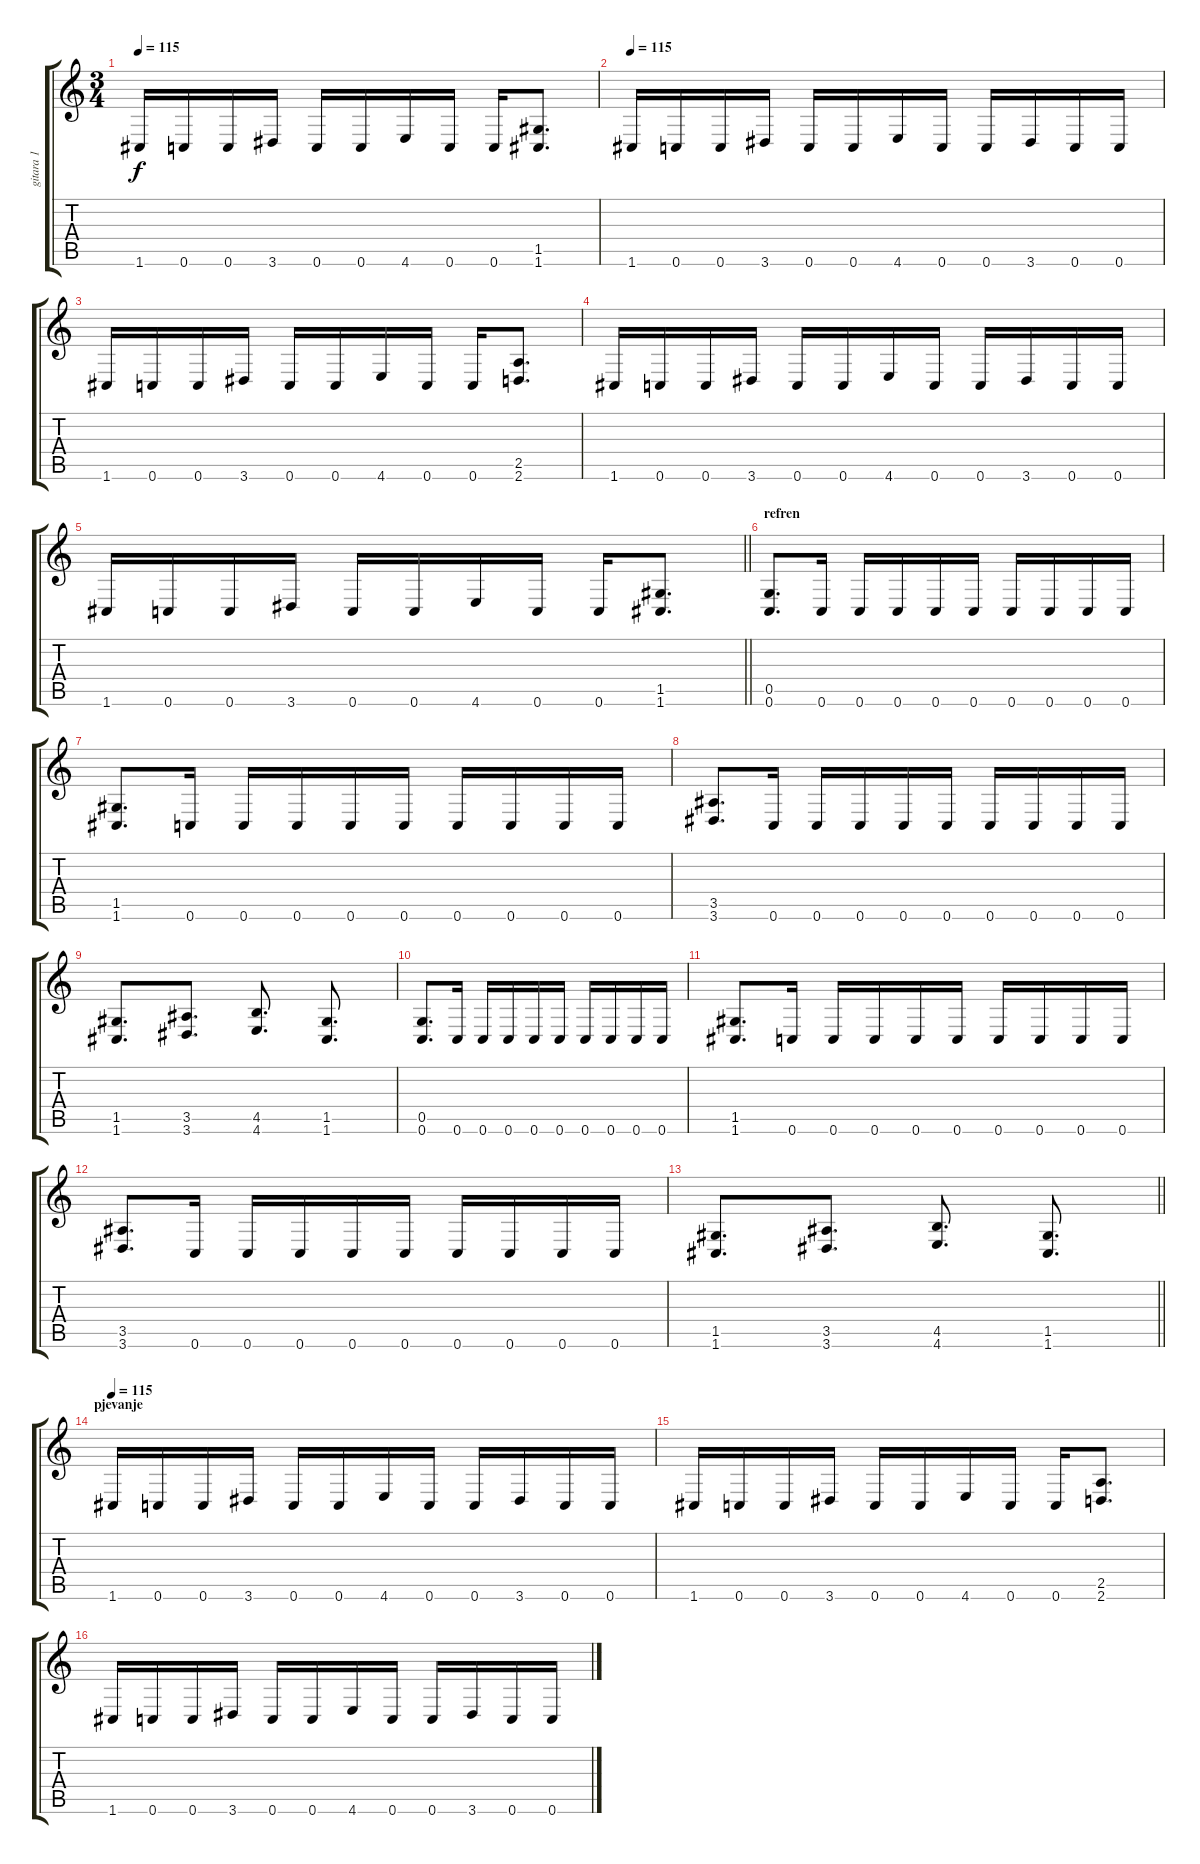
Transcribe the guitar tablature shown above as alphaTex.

\track ("gitara 1" "gitara 1") {instrument distortionguitar}
\staff {score tabs}
\tuning (D4 A3 F3 C3 G2 C2) {hide}
\ts (3 4)
\tempo 115
\clef g2
\ks c
1.6.16{dy f} 0.6.16 0.6.16 3.6.16 0.6.16 0.6.16 4.6.16 0.6.16 0.6.16 (1.5 1.6).8{d} |
\tempo 115
1.6.16 0.6.16 0.6.16 3.6.16 0.6.16 0.6.16 4.6.16 0.6.16 0.6.16 3.6.16 0.6.16 0.6.16 |
1.6.16 0.6.16 0.6.16 3.6.16 0.6.16 0.6.16 4.6.16 0.6.16 0.6.16 (2.5 2.6).8{d} |
1.6.16 0.6.16 0.6.16 3.6.16 0.6.16 0.6.16 4.6.16 0.6.16 0.6.16 3.6.16 0.6.16 0.6.16 |
\barLineRight lightlight
1.6.16 0.6.16 0.6.16 3.6.16 0.6.16 0.6.16 4.6.16 0.6.16 0.6.16 (1.5 1.6).8{d} |
\section ("" "refren")
(0.5 0.6).8{d} 0.6.16 0.6.16 0.6.16 0.6.16 0.6.16 0.6.16 0.6.16 0.6.16 0.6.16 |
(1.5 1.6).8{d} 0.6.16 0.6.16 0.6.16 0.6.16 0.6.16 0.6.16 0.6.16 0.6.16 0.6.16 |
(3.5 3.6).8{d} 0.6.16 0.6.16 0.6.16 0.6.16 0.6.16 0.6.16 0.6.16 0.6.16 0.6.16 |
(1.5 1.6).8{d} (3.5 3.6).8{d} (4.5 4.6).8{d} (1.5 1.6).8{d} |
(0.5 0.6).8{d} 0.6.16 0.6.16 0.6.16 0.6.16 0.6.16 0.6.16 0.6.16 0.6.16 0.6.16 |
(1.5 1.6).8{d} 0.6.16 0.6.16 0.6.16 0.6.16 0.6.16 0.6.16 0.6.16 0.6.16 0.6.16 |
(3.5 3.6).8{d} 0.6.16 0.6.16 0.6.16 0.6.16 0.6.16 0.6.16 0.6.16 0.6.16 0.6.16 |
\barLineRight lightlight
(1.5 1.6).8{d} (3.5 3.6).8{d} (4.5 4.6).8{d} (1.5 1.6).8{d} |
\section ("" "pjevanje")
\tempo 115
1.6.16 0.6.16 0.6.16 3.6.16 0.6.16 0.6.16 4.6.16 0.6.16 0.6.16 3.6.16 0.6.16 0.6.16 |
1.6.16 0.6.16 0.6.16 3.6.16 0.6.16 0.6.16 4.6.16 0.6.16 0.6.16 (2.5 2.6).8{d} |
1.6.16 0.6.16 0.6.16 3.6.16 0.6.16 0.6.16 4.6.16 0.6.16 0.6.16 3.6.16 0.6.16 0.6.16
